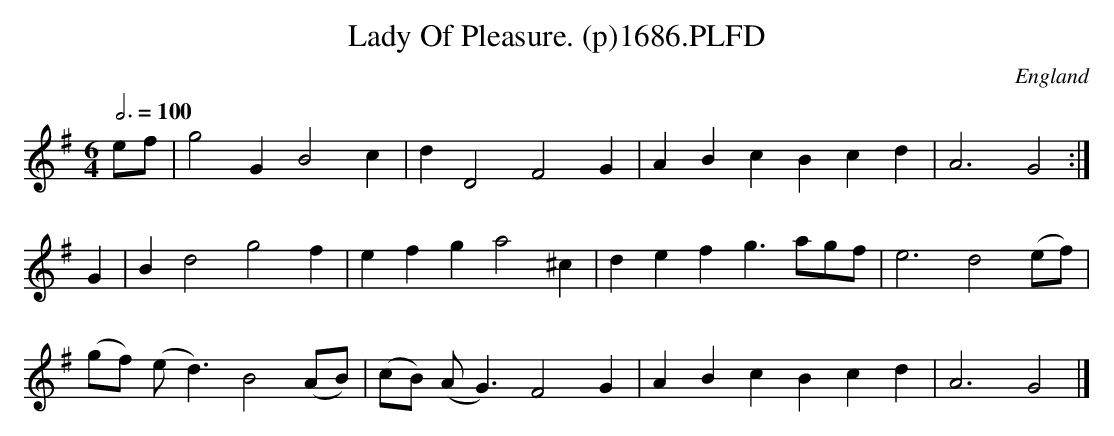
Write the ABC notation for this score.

X:1
T:Lady Of Pleasure. (p)1686.PLFD
M:6/4
L:1/4
Q:3/4=100
O:England
K:G
e/f/ | g2G B2c | dD2 F2G | ABc Bcd | A3 G2 :|
G | Bd2 g2f | efg a2^c | def g>ag/f/ | e3 d2(e/f/) |
(g/f/) (e<d) B2(A/B/) | (c/B/) (A<G)F2G | ABc Bcd | A3 G2 |]
